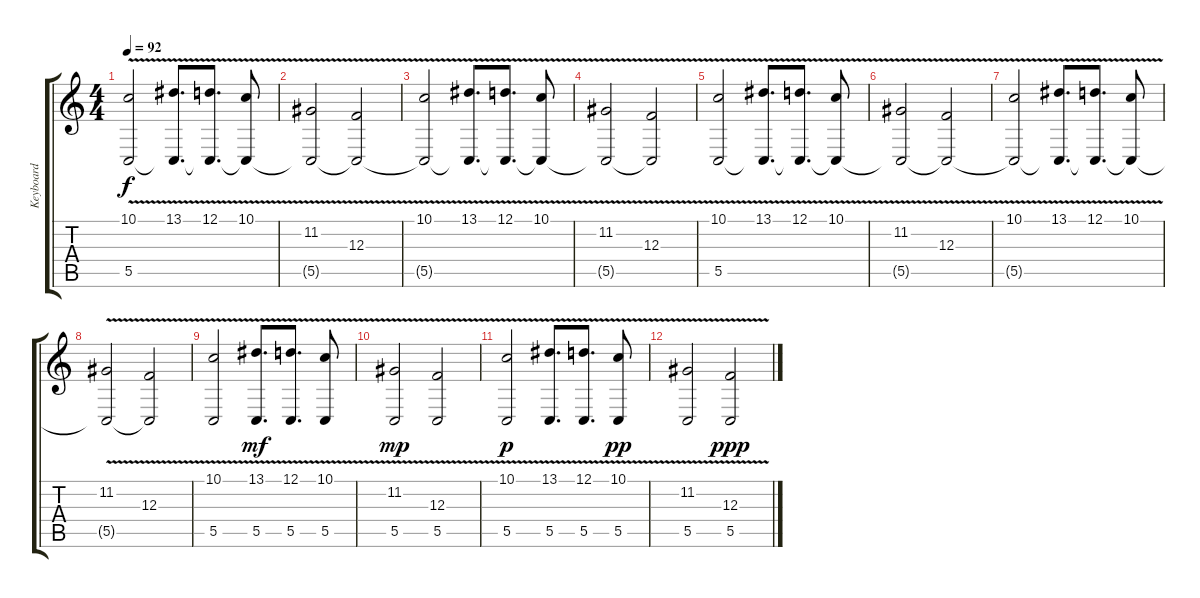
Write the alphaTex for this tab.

\track ("Keyboard" "Keyboard") {instrument churchorgan}
\staff {score tabs}
\tuning (D4 A3 F3 C3 G2 C2) {hide}
\ts (4 4)
\tempo 92
\clef g2
\ks c
(10.1{v} 5.5).2{dy f} (13.1{v} 5.5{t}).8{d} (12.1{v} 5.5{t}).8{d} (10.1{v} 5.5{t}).8 |
(11.2{v} 5.5{t}).2 (12.3{v} 5.5{t}).2 |
(10.1{v} 5.5{t}).2 (13.1{v} 5.5{t}).8{d} (12.1{v} 5.5{t}).8{d} (10.1{v} 5.5{t}).8 |
(11.2{v} 5.5{t}).2 (12.3{v} 5.5{t}).2 |
(10.1{v} 5.5).2 (13.1{v} 5.5{t}).8{d} (12.1{v} 5.5{t}).8{d} (10.1{v} 5.5{t}).8 |
(11.2{v} 5.5{t}).2 (12.3{v} 5.5{t}).2 |
(10.1{v} 5.5{t}).2 (13.1{v} 5.5{t}).8{d} (12.1{v} 5.5{t}).8{d} (10.1{v} 5.5{t}).8 |
(11.2{v} 5.5{t}).2 (12.3{v} 5.5{t}).2 |
(10.1{v} 5.5).2 (13.1{v} 5.5).8{d dy mf} (12.1{v} 5.5).8{d} (10.1{v} 5.5).8 |
(11.2{v} 5.5).2{dy mp} (12.3{v} 5.5).2 |
(10.1{v} 5.5).2{dy p} (13.1{v} 5.5).8{d} (12.1{v} 5.5).8{d} (10.1{v} 5.5).8{dy pp} |
(11.2{v} 5.5).2 (12.3{v} 5.5).2{dy ppp}
